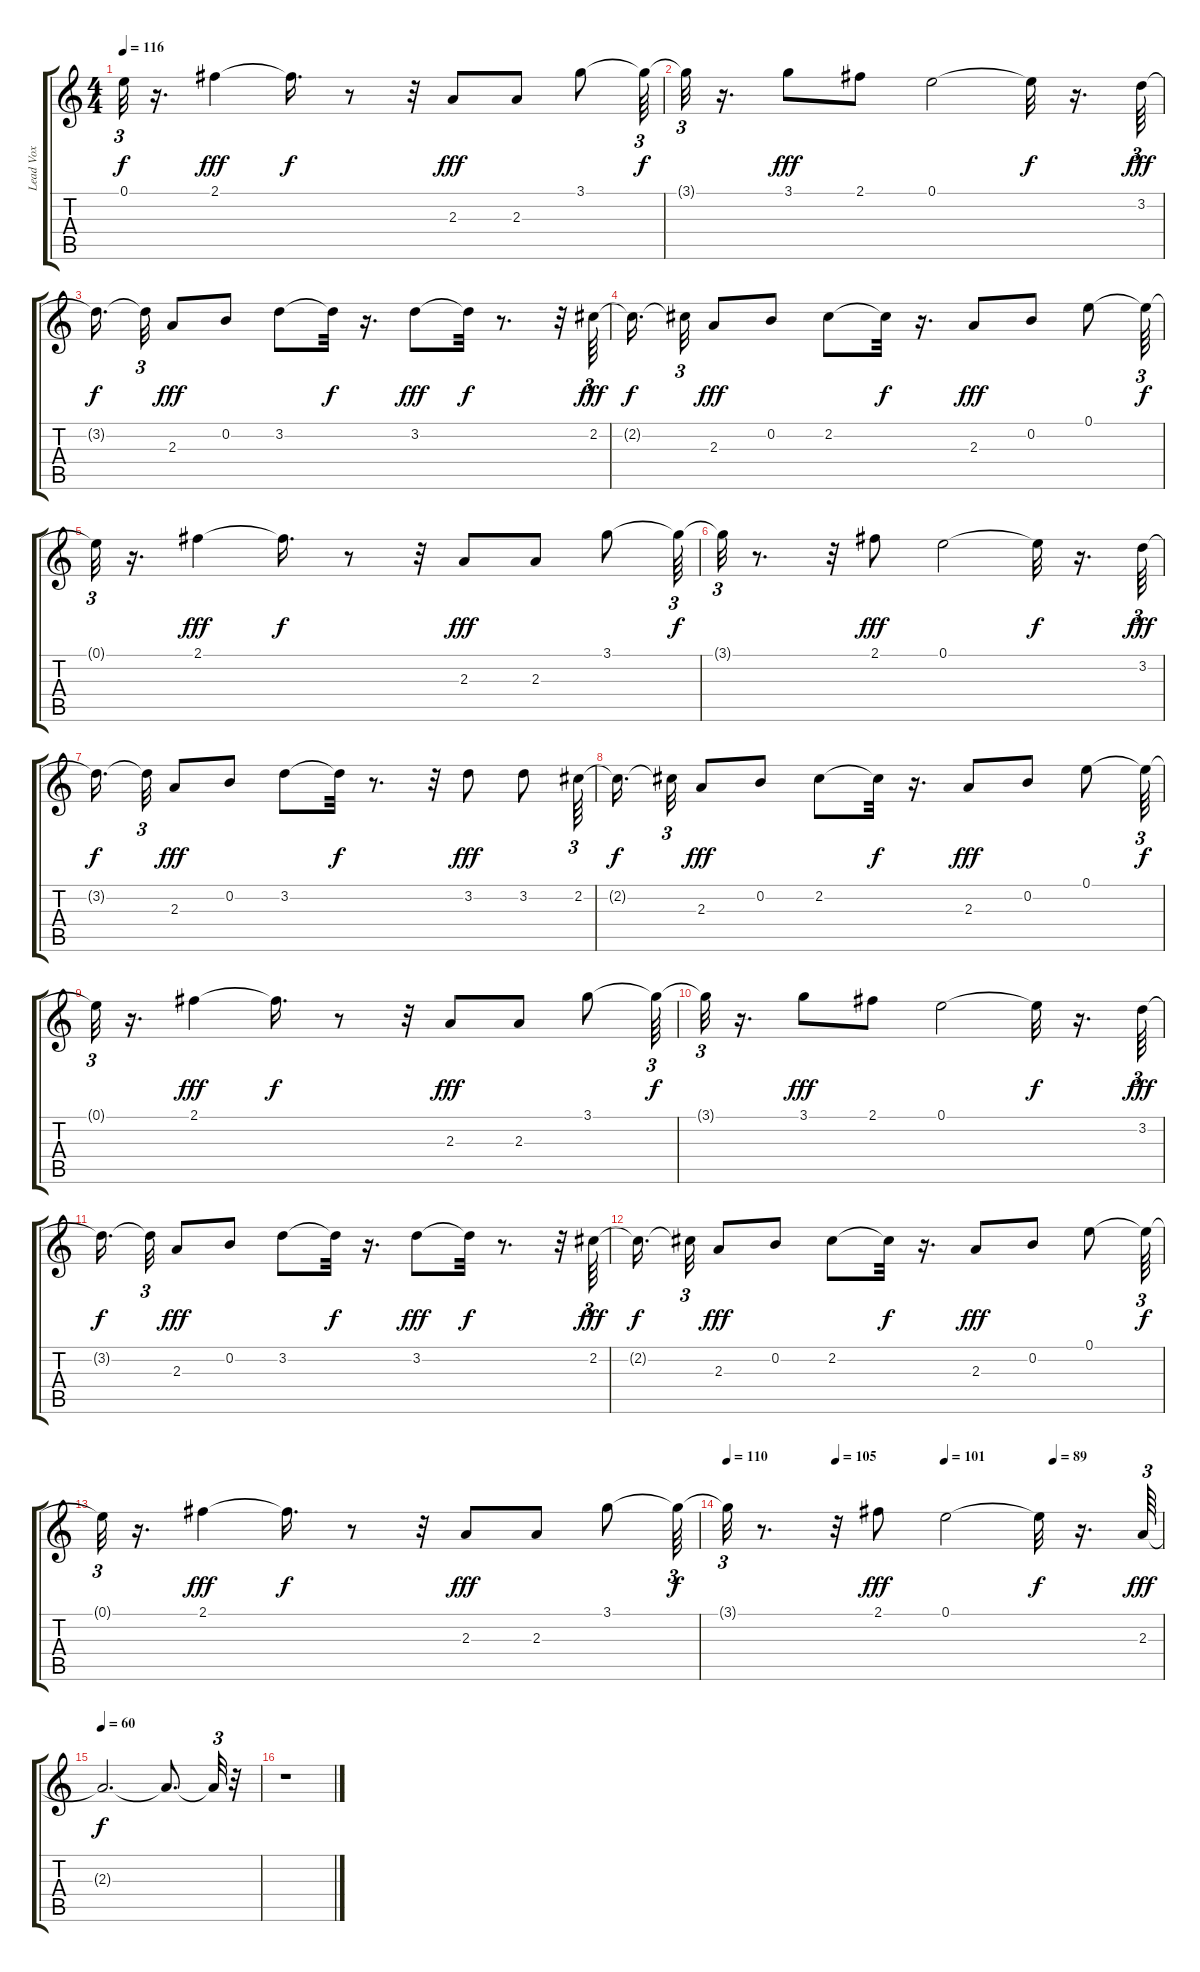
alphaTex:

\track ("Lead Vox" "Lead Vox") {instrument acousticguitarsteel}
\staff {score tabs}
\tuning (E4 B3 G3 D3 A2 E2) {hide}
\ts (4 4)
\tempo 116
\clef g2
\ks c
0.1{t}.32{tu (3 2) dy f} r.16{d} 2.1.4{dy fff} 2.1{t}.16{d dy f} r.8 r.32 2.3.8{dy fff} 2.3.8 3.1.8 3.1{t}.64{tu (3 2) dy f} |
3.1{t}.32{tu (3 2)} r.16{d} 3.1.8{dy fff} 2.1.8 0.1.2 0.1{t}.32{dy f} r.16{d} 3.2.64{tu (3 2) dy fff} |
3.2{t}.16{d dy f} 3.2{t}.32{tu (3 2)} 2.3.8{dy fff} 0.2.8 3.2.8 3.2{t}.32{dy f} r.16{d} 3.2.8{dy fff} 3.2{t}.32{dy f} r.8{d} r.32 2.2.64{tu (3 2) dy fff} |
2.2{t}.16{d dy f} 2.2{t}.32{tu (3 2)} 2.3.8{dy fff} 0.2.8 2.2.8 2.2{t}.32{dy f} r.16{d} 2.3.8{dy fff} 0.2.8 0.1.8 0.1{t}.64{tu (3 2) dy f} |
0.1{t}.32{tu (3 2)} r.16{d} 2.1.4{dy fff} 2.1{t}.16{d dy f} r.8 r.32 2.3.8{dy fff} 2.3.8 3.1.8 3.1{t}.64{tu (3 2) dy f} |
3.1{t}.32{tu (3 2)} r.8{d} r.32 2.1.8{dy fff} 0.1.2 0.1{t}.32{dy f} r.16{d} 3.2.64{tu (3 2) dy fff} |
3.2{t}.16{d dy f} 3.2{t}.32{tu (3 2)} 2.3.8{dy fff} 0.2.8 3.2.8 3.2{t}.32{dy f} r.8{d} r.32 3.2.8{dy fff} 3.2.8 2.2.64{tu (3 2)} |
2.2{t}.16{d dy f} 2.2{t}.32{tu (3 2)} 2.3.8{dy fff} 0.2.8 2.2.8 2.2{t}.32{dy f} r.16{d} 2.3.8{dy fff} 0.2.8 0.1.8 0.1{t}.64{tu (3 2) dy f} |
0.1{t}.32{tu (3 2)} r.16{d} 2.1.4{dy fff} 2.1{t}.16{d dy f} r.8 r.32 2.3.8{dy fff} 2.3.8 3.1.8 3.1{t}.64{tu (3 2) dy f} |
3.1{t}.32{tu (3 2)} r.16{d} 3.1.8{dy fff} 2.1.8 0.1.2 0.1{t}.32{dy f} r.16{d} 3.2.64{tu (3 2) dy fff} |
3.2{t}.16{d dy f} 3.2{t}.32{tu (3 2)} 2.3.8{dy fff} 0.2.8 3.2.8 3.2{t}.32{dy f} r.16{d} 3.2.8{dy fff} 3.2{t}.32{dy f} r.8{d} r.32 2.2.64{tu (3 2) dy fff} |
2.2{t}.16{d dy f} 2.2{t}.32{tu (3 2)} 2.3.8{dy fff} 0.2.8 2.2.8 2.2{t}.32{dy f} r.16{d} 2.3.8{dy fff} 0.2.8 0.1.8 0.1{t}.64{tu (3 2) dy f} |
0.1{t}.32{tu (3 2)} r.16{d} 2.1.4{dy fff} 2.1{t}.16{d dy f} r.8 r.32 2.3.8{dy fff} 2.3.8 3.1.8 3.1{t}.64{tu (3 2) dy f} |
\tempo 110
\tempo (105 0.25)
\tempo (101 0.5)
\tempo (89 0.75)
3.1{t}.32{tu (3 2)} r.8{d} r.32 2.1.8{dy fff} 0.1.2 0.1{t}.32{dy f} r.16{d} 2.3.64{tu (3 2) dy fff} |
\tempo 60
2.3{t}.2{d dy f} 2.3{t}.8{d} 2.3{t}.32{tu (3 2)} r.32 |
r.1
